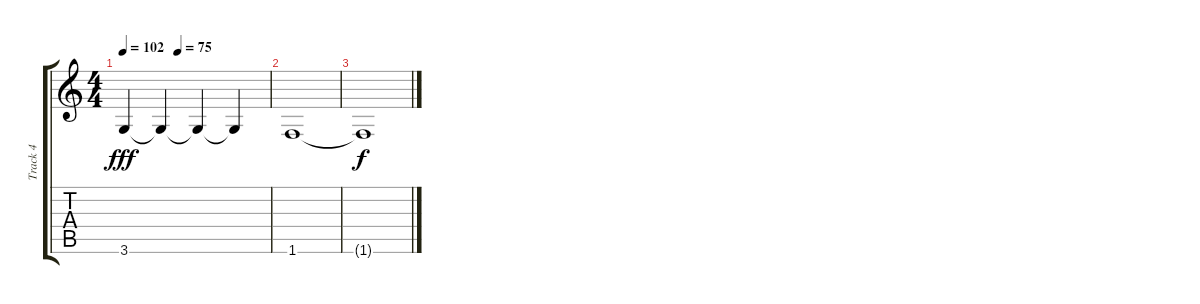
\track ("Track 4" "Track 4") {instrument distortionguitar}
\staff {score tabs}
\tuning (E4 B3 G3 D3 A2 E2) {hide}
\ts (4 4)
\tempo 102
\tempo (75 0.375)
\clef g2
\ks c
3.6.4{dy fff} 3.6{t}.4 3.6{t}.4 3.6{t}.4 |
1.6.1 |
1.6{t}.1{dy f}
